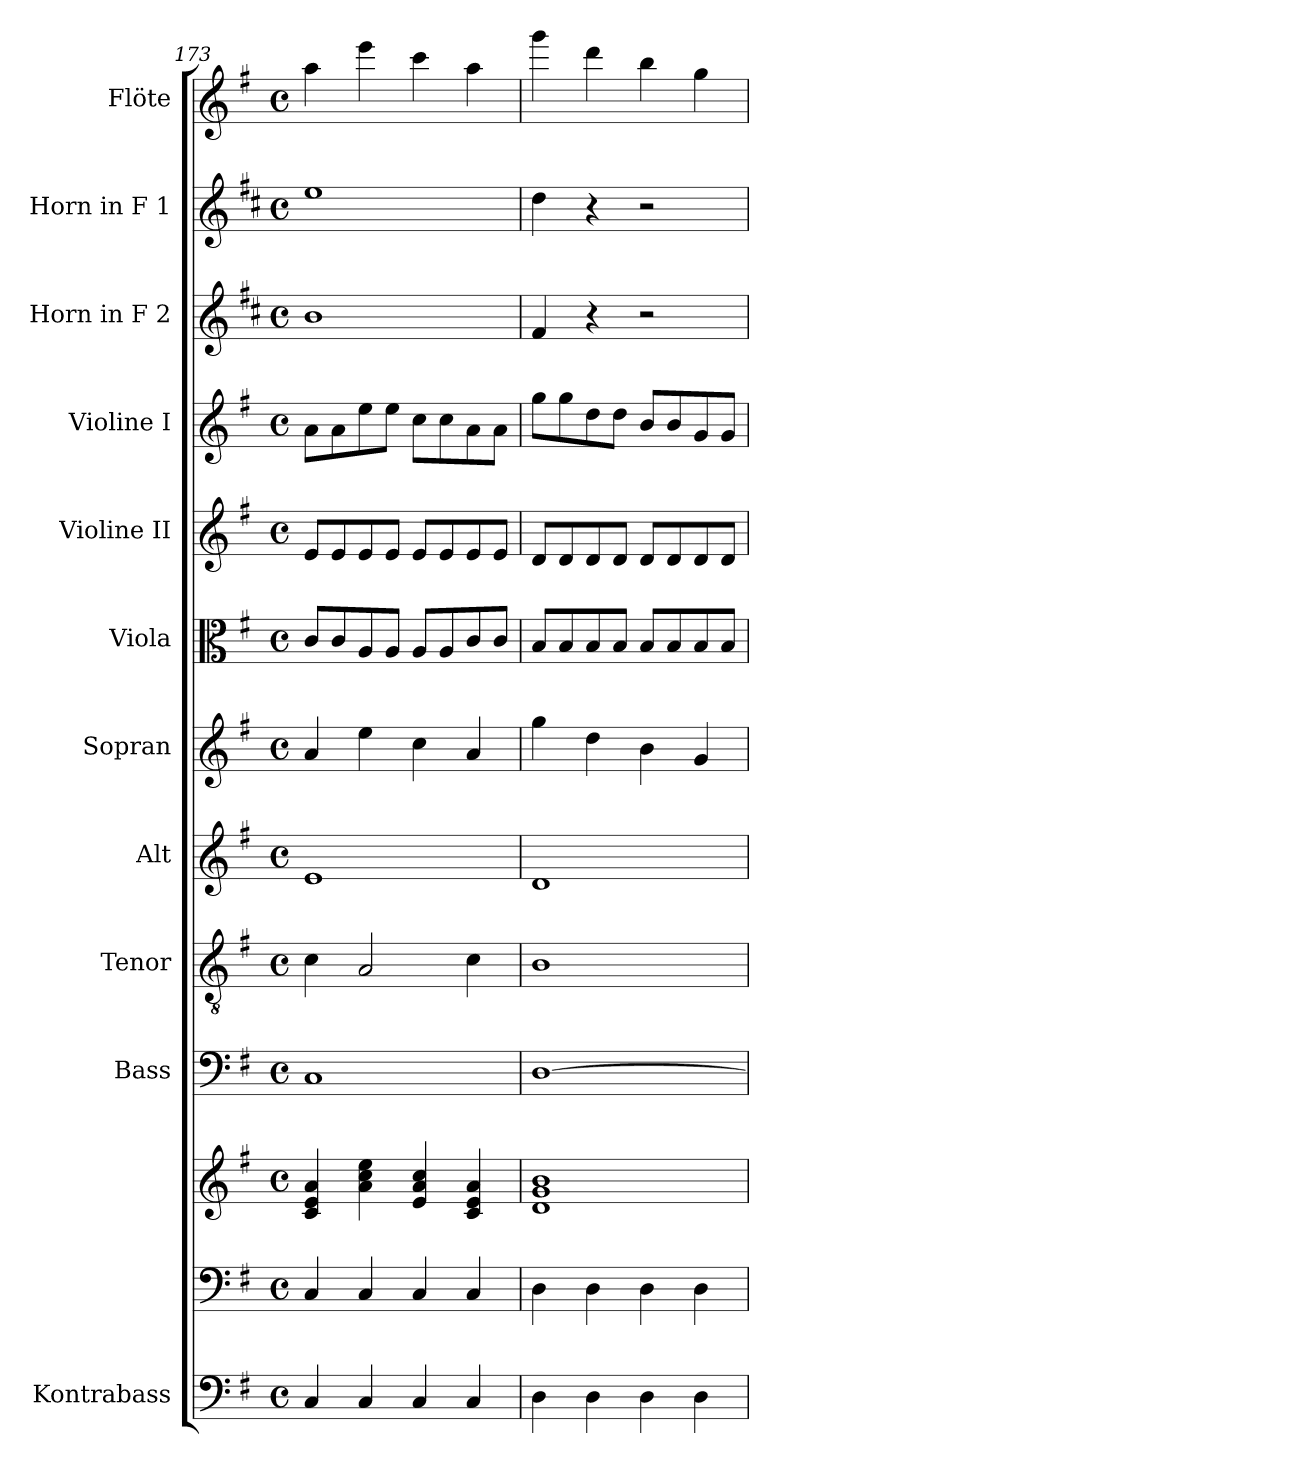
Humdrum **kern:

**kern	**kern	**kern	**kern	**kern	**kern	**kern	**kern	**kern	**kern	**kern	**kern	**kern
*part12	*part11	*part11	*part10	*part9	*part8	*part7	*part6	*part5	*part4	*part3	*part2	*part1
*staff13	*staff12	*staff11	*staff10	*staff9	*staff8	*staff7	*staff6	*staff5	*staff4	*staff3	*staff2	*staff1
*I"Kontrabass	*	*	*I"Bass	*I"Tenor	*I"Alt	*I"Sopran	*I"Viola	*I"Violine II	*I"Violine I	*I"Horn in F 2	*I"Horn in F 1	*I"Flöte
*I'Kb.	*	*	*I'B.	*I'T.	*I'A.	*I'S.	*I'Vla.	*I'Vl. II	*I'Vl. I	*	*	*I'Fl.
*clefF4	*clefF4	*clefG2	*clefF4	*clefGv2	*clefG2	*clefG2	*clefC3	*clefG2	*clefG2	*clefG2	*clefG2	*clefG2
*ITrd7c12	*	*	*	*	*	*	*	*	*	*ITrd4c7	*ITrd4c7	*
*k[f#]	*k[f#]	*k[f#]	*k[f#]	*k[f#]	*k[f#]	*k[f#]	*k[f#]	*k[f#]	*k[f#]	*k[f#]	*k[f#]	*k[f#]
*G:	*G:	*G:	*G:	*G:	*G:	*G:	*G:	*G:	*G:	*G:	*G:	*G:
*M4/4	*M4/4	*M4/4	*M4/4	*M4/4	*M4/4	*M4/4	*M4/4	*M4/4	*M4/4	*M4/4	*M4/4	*M4/4
*met(c)	*met(c)	*met(c)	*met(c)	*met(c)	*met(c)	*met(c)	*met(c)	*met(c)	*met(c)	*met(c)	*met(c)	*met(c)
=173	=173	=173	=173	=173	=173	=173	=173	=173	=173	=173	=173	=173
4CC/	4C/	4c/ 4e/ 4a/	1C	4c\	1e	4a/	8c/L	8e/L	8a\L	1e	1a	4aa\
.	.	.	.	.	.	.	8c/	8e/	8a\	.	.	.
4CC/	4C/	4a\ 4cc\ 4ee\	.	2A/	.	4ee\	8A/	8e/	8ee\	.	.	4eee\
.	.	.	.	.	.	.	8A/J	8e/J	8ee\J	.	.	.
4CC/	4C/	4e/ 4a/ 4cc/	.	.	.	4cc\	8A/L	8e/L	8cc\L	.	.	4ccc\
.	.	.	.	.	.	.	8A/	8e/	8cc\	.	.	.
4CC/	4C/	4c/ 4e/ 4a/	.	4c\	.	4a/	8c/	8e/	8a\	.	.	4aa\
.	.	.	.	.	.	.	8c/J	8e/J	8a\J	.	.	.
=174	=174	=174	=174	=174	=174	=174	=174	=174	=174	=174	=174	=174
4DD\	4D\	1d 1g 1b	[1D	1B	1d	4gg\	8B/L	8d/L	8gg\L	4B/	4g\	4ggg\
.	.	.	.	.	.	.	8B/	8d/	8gg\	.	.	.
4DD\	4D\	.	.	.	.	4dd\	8B/	8d/	8dd\	4r	4r	4ddd\
.	.	.	.	.	.	.	8B/J	8d/J	8dd\J	.	.	.
4DD\	4D\	.	.	.	.	4b\	8B/L	8d/L	8b/L	2r	2r	4bb\
.	.	.	.	.	.	.	8B/	8d/	8b/	.	.	.
4DD\	4D\	.	.	.	.	4g/	8B/	8d/	8g/	.	.	4gg\
.	.	.	.	.	.	.	8B/J	8d/J	8g/J	.	.	.
=	=	=	=	=	=	=	=	=	=	=	=	=
*-	*-	*-	*-	*-	*-	*-	*-	*-	*-	*-	*-	*-
